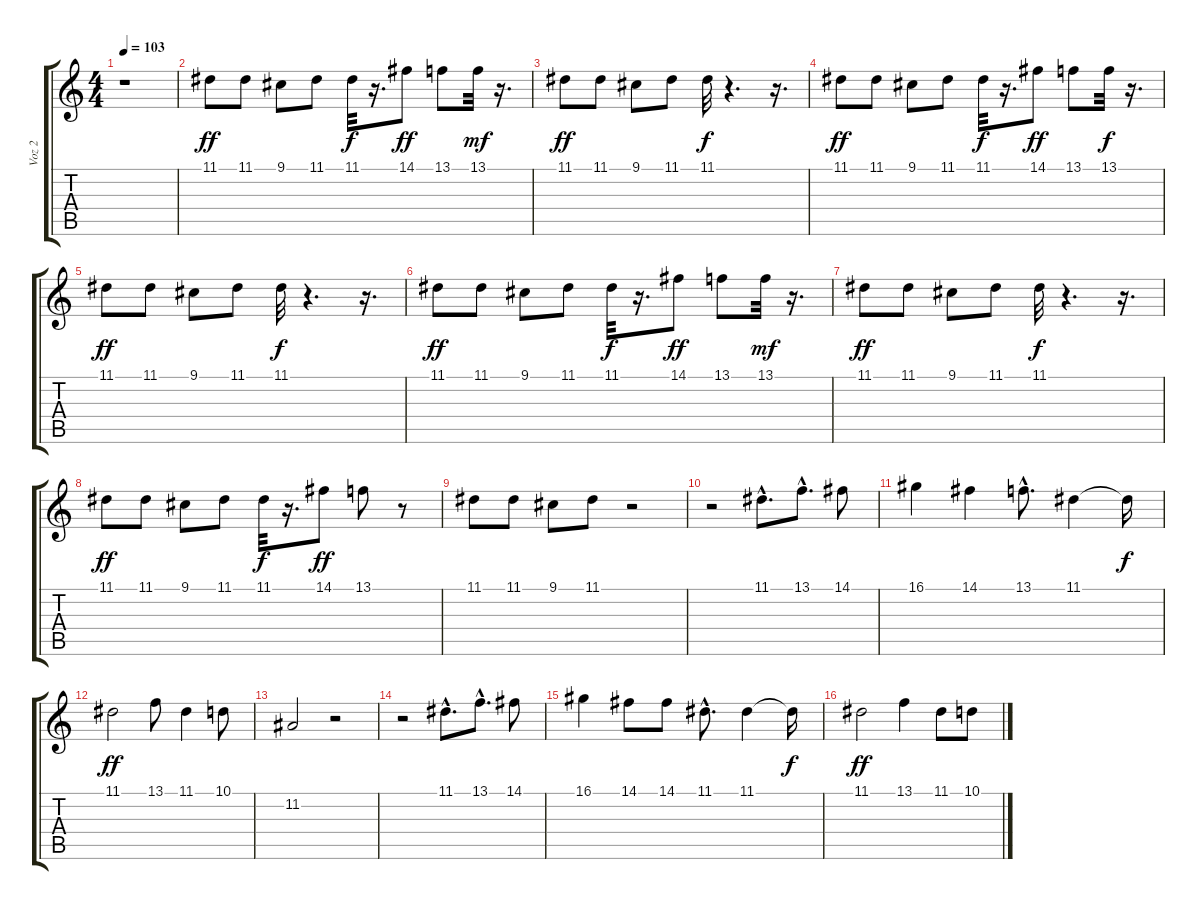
\track ("Voz 2" "Voz 2") {instrument lead6voice}
\staff {score tabs}
\tuning (E4 B3 G3 D3 A2 E2) {hide}
\ts (4 4)
\tempo 103
\clef g2
\ks c
r.1{dy ff} |
11.1.8 11.1.8 9.1.8 11.1.8 11.1.32{dy f} r.16{d} 14.1.8{dy ff} 13.1.8 13.1.32{dy mf} r.16{d} |
11.1.8{dy ff} 11.1.8 9.1.8 11.1.8 11.1.32{dy f} r.4{d} r.16{d} |
11.1.8{dy ff} 11.1.8 9.1.8 11.1.8 11.1.32{dy f} r.16{d} 14.1.8{dy ff} 13.1.8 13.1.32{dy f} r.16{d} |
11.1.8{dy ff} 11.1.8 9.1.8 11.1.8 11.1.32{dy f} r.4{d} r.16{d} |
11.1.8{dy ff} 11.1.8 9.1.8 11.1.8 11.1.32{dy f} r.16{d} 14.1.8{dy ff} 13.1.8 13.1.32{dy mf} r.16{d} |
11.1.8{dy ff} 11.1.8 9.1.8 11.1.8 11.1.32{dy f} r.4{d} r.16{d} |
11.1.8{dy ff} 11.1.8 9.1.8 11.1.8 11.1.32{dy f} r.16{d} 14.1.8{dy ff} 13.1.8 r.8 |
11.1.8 11.1.8 9.1.8 11.1.8 r.2 |
r.2 11.1{hac}.8{d} 13.1{hac}.8{d} 14.1.8 |
16.1.4 14.1.4 13.1{hac}.8{d} 11.1.4 11.1{t}.16{dy f} |
11.1.2{dy ff} 13.1.8 11.1.4 10.1.8 |
11.2.2 r.2 |
r.2 11.1{hac}.8{d} 13.1{hac}.8{d} 14.1.8 |
16.1.4 14.1.8 14.1.8 11.1{hac}.8{d} 11.1.4 11.1{t}.16{dy f} |
11.1.2{dy ff} 13.1.4 11.1.8 10.1.8
